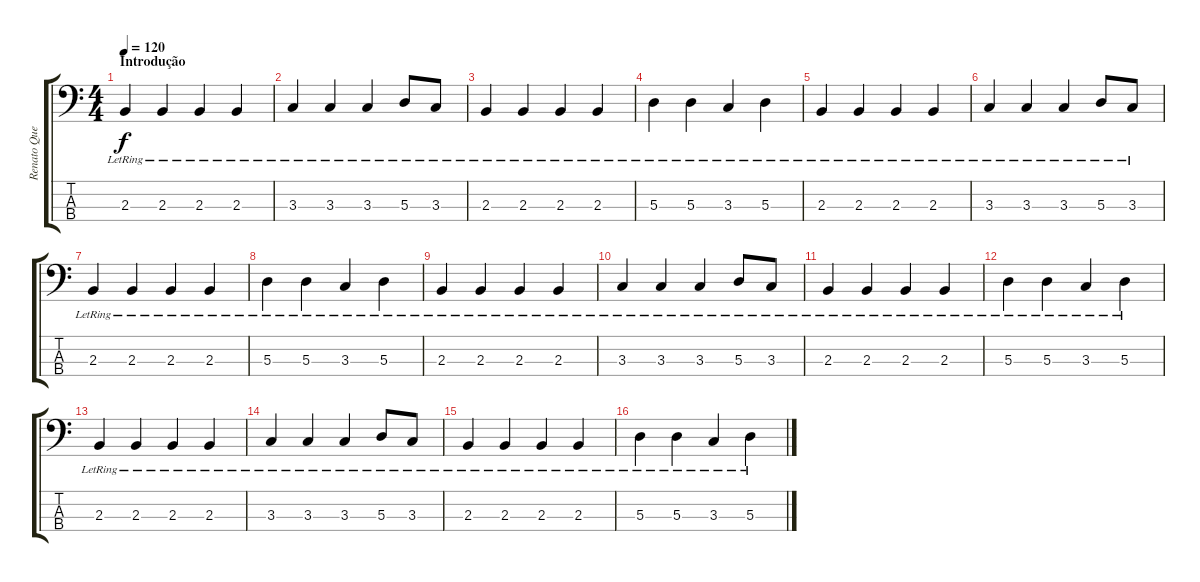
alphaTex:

\track ("Renato Queiroz [Baixo]" "Renato Que") {instrument electricbasspick}
\staff {score tabs}
\tuning (G2 D2 A1 D1) {hide}
\ts (4 4)
\section ("" "Introdução")
\tempo 120
\clef f4
\ks c
2.3{lr}.4{dy f instrument electricbasspick} 2.3{lr}.4 2.3{lr}.4 2.3{lr}.4 |
3.3{lr}.4 3.3{lr}.4 3.3{lr}.4 5.3{lr}.8 3.3{lr}.8 |
2.3{lr}.4 2.3{lr}.4 2.3{lr}.4 2.3{lr}.4 |
5.3{lr}.4 5.3{lr}.4 3.3{lr}.4 5.3{lr}.4 |
2.3{lr}.4 2.3{lr}.4 2.3{lr}.4 2.3{lr}.4 |
3.3{lr}.4 3.3{lr}.4 3.3{lr}.4 5.3{lr}.8 3.3{lr}.8 |
2.3{lr}.4 2.3{lr}.4 2.3{lr}.4 2.3{lr}.4 |
5.3{lr}.4 5.3{lr}.4 3.3{lr}.4 5.3{lr}.4 |
2.3{lr}.4 2.3{lr}.4 2.3{lr}.4 2.3{lr}.4 |
3.3{lr}.4 3.3{lr}.4 3.3{lr}.4 5.3{lr}.8 3.3{lr}.8 |
2.3{lr}.4 2.3{lr}.4 2.3{lr}.4 2.3{lr}.4 |
5.3{lr}.4 5.3{lr}.4 3.3{lr}.4 5.3{lr}.4 |
2.3{lr}.4 2.3{lr}.4 2.3{lr}.4 2.3{lr}.4 |
3.3{lr}.4 3.3{lr}.4 3.3{lr}.4 5.3{lr}.8 3.3{lr}.8 |
2.3{lr}.4 2.3{lr}.4 2.3{lr}.4 2.3{lr}.4 |
5.3{lr}.4 5.3{lr}.4 3.3{lr}.4 5.3{lr}.4
